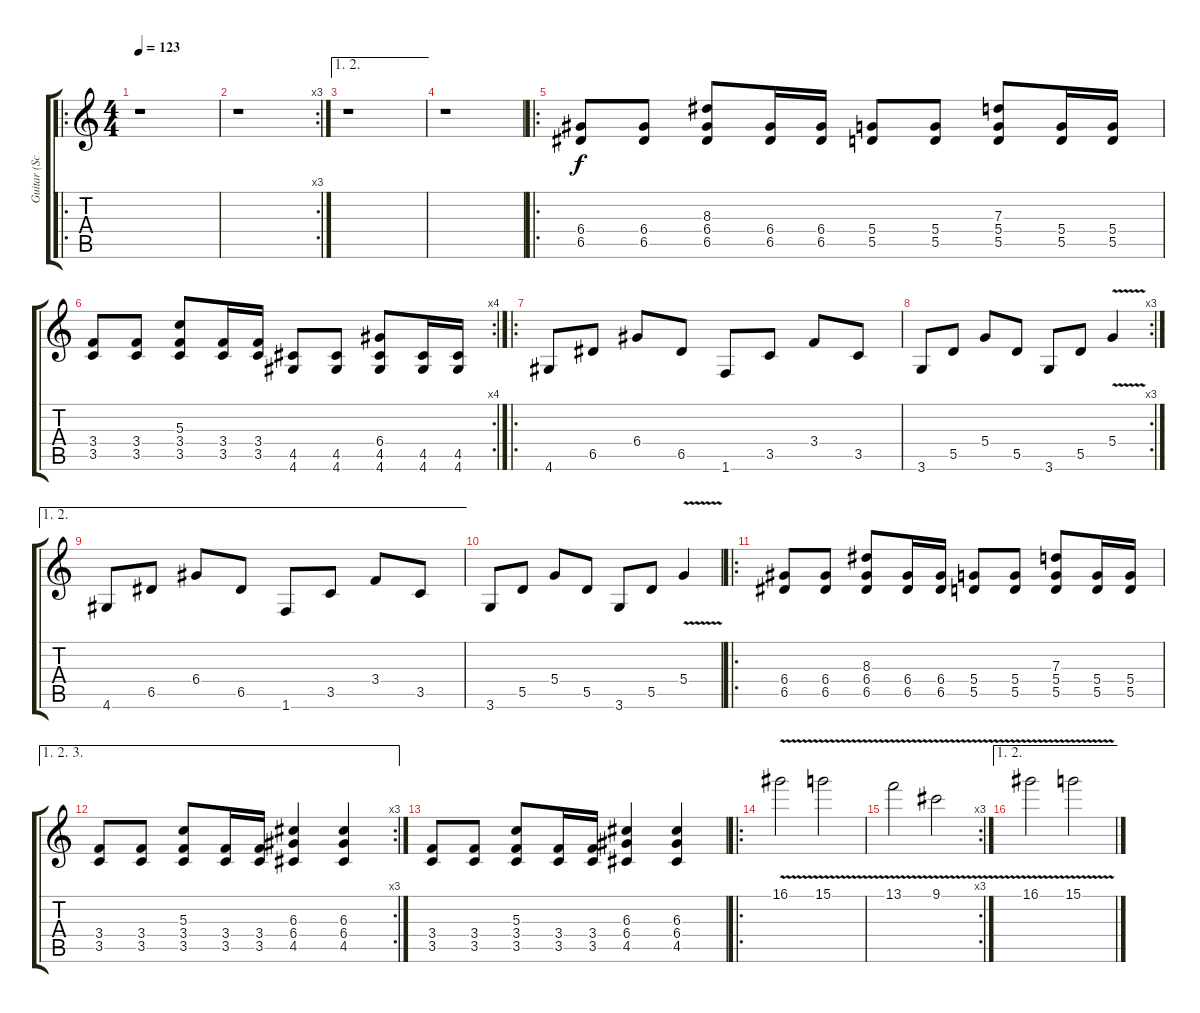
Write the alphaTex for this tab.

\track ("Guitar (Scalp)" "Guitar (Sc") {instrument overdrivenguitar}
\staff {score tabs}
\tuning (E4 B3 G3 D3 A2 E2) {hide}
\ro
\ts (4 4)
\tempo 123
\clef g2
\ks c
r.1{dy f instrument overdrivenguitar} |
\rc 3
r.1 |
\ae (1 2)
r.1 |
r.1 |
\ro
(6.4 6.5).8 (6.4 6.5).8 (8.3 6.4 6.5).8 (6.4 6.5).16 (6.4 6.5).16 (5.4 5.5).8 (5.4 5.5).8 (7.3 5.4 5.5).8 (5.4 5.5).16 (5.4 5.5).16 |
\rc 4
(3.4 3.5).8 (3.4 3.5).8 (5.3 3.4 3.5).8 (3.4 3.5).16 (3.4 3.5).16 (4.5 4.6).8 (4.5 4.6).8 (6.4 4.5 4.6).8 (4.5 4.6).16 (4.5 4.6).16 |
\ro
4.6.8 6.5.8 6.4.8 6.5.8 1.6.8 3.5.8 3.4.8 3.5.8 |
\rc 3
3.6.8 5.5.8 5.4.8 5.5.8 3.6.8 5.5.8 5.4{v}.4 |
\ae (1 2)
4.6.8 6.5.8 6.4.8 6.5.8 1.6.8 3.5.8 3.4.8 3.5.8 |
3.6.8 5.5.8 5.4.8 5.5.8 3.6.8 5.5.8 5.4{v}.4 |
\ro
(6.4 6.5).8 (6.4 6.5).8 (8.3 6.4 6.5).8 (6.4 6.5).16 (6.4 6.5).16 (5.4 5.5).8 (5.4 5.5).8 (7.3 5.4 5.5).8 (5.4 5.5).16 (5.4 5.5).16 |
\ae (1 2 3)
\rc 3
(3.4 3.5).8 (3.4 3.5).8 (5.3 3.4 3.5).8 (3.4 3.5).16 (3.4 3.5).16 (6.3 6.4 4.5).4 (6.3 6.4 4.5).4 |
(3.4 3.5).8 (3.4 3.5).8 (5.3 3.4 3.5).8 (3.4 3.5).16 (3.4 3.5).16 (6.3 6.4 4.5).4 (6.3 6.4 4.5).4 |
\ro
16.1{v}.2 15.1{v}.2 |
\rc 3
13.1{v}.2 9.1{v}.2 |
\ae (1 2)
16.1{v}.2 15.1{v}.2
